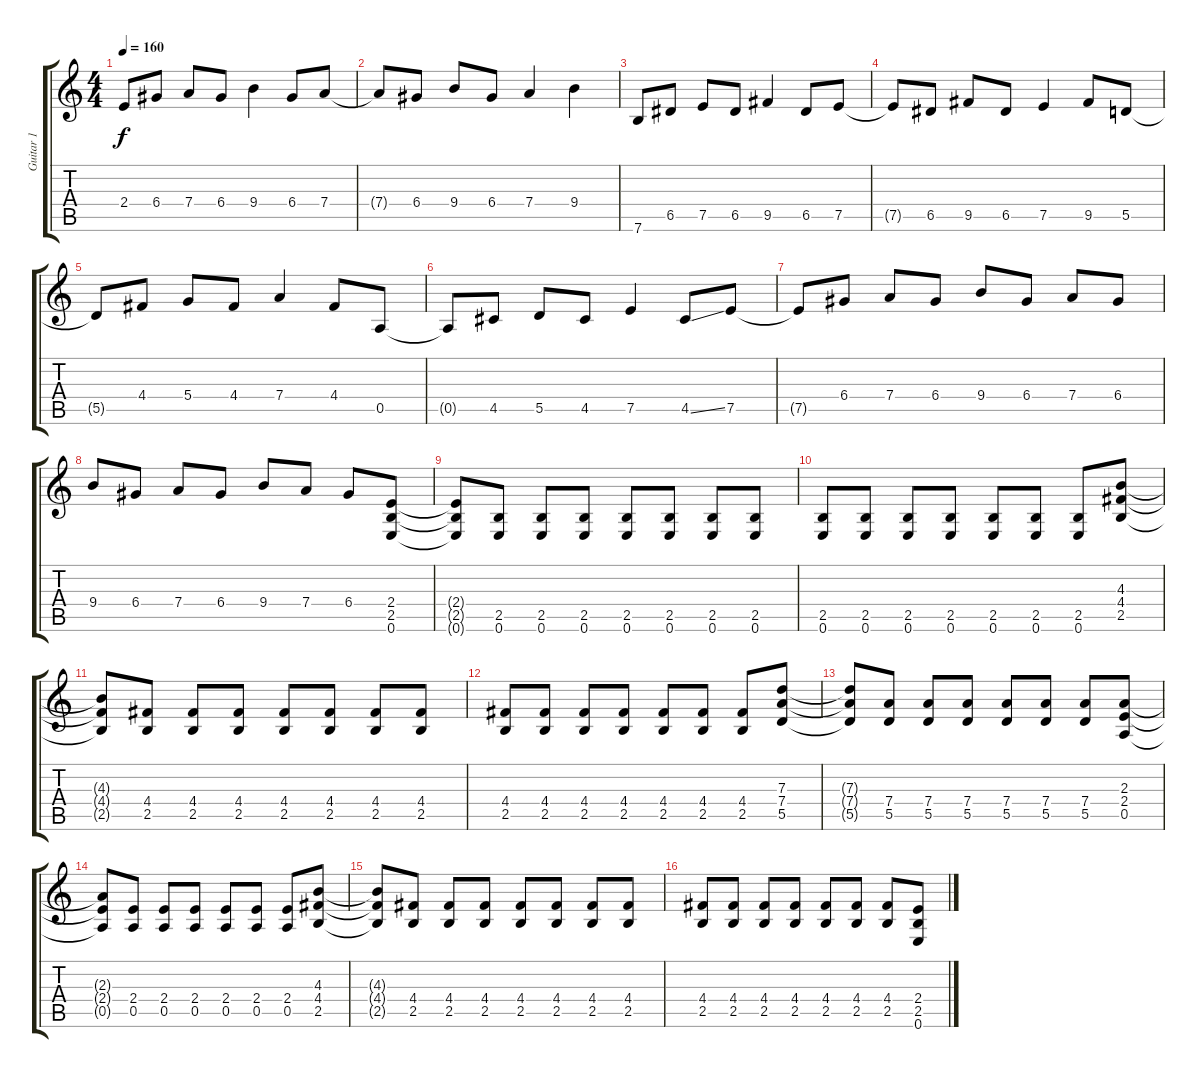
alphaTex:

\track ("Guitar 1" "Guitar 1") {instrument distortionguitar}
\staff {score tabs}
\tuning (E4 B3 G3 D3 A2 E2) {hide}
\ts (4 4)
\tempo 160
\clef g2
\ks c
2.4{t}.8{dy f} 6.4.8 7.4.8 6.4.8 9.4.4 6.4.8 7.4.8 |
7.4{t}.8 6.4.8 9.4.8 6.4.8 7.4.4 9.4.4 |
7.6.8 6.5.8 7.5.8 6.5.8 9.5.4 6.5.8 7.5.8 |
7.5{t}.8 6.5.8 9.5.8 6.5.8 7.5.4 9.5.8 5.5.8 |
5.5{t}.8 4.4.8 5.4.8 4.4.8 7.4.4 4.4.8 0.5.8 |
0.5{t}.8 4.5.8 5.5.8 4.5.8 7.5.4 4.5{ss}.8 7.5.8 |
7.5{t}.8 6.4.8 7.4.8 6.4.8 9.4.8 6.4.8 7.4.8 6.4.8 |
9.4.8 6.4.8 7.4.8 6.4.8 9.4.8 7.4.8 6.4.8 (2.4 2.5 0.6).8 |
(2.4{t} 2.5{t} 0.6{t}).8 (2.5 0.6).8 (2.5 0.6).8 (2.5 0.6).8 (2.5 0.6).8 (2.5 0.6).8 (2.5 0.6).8 (2.5 0.6).8 |
(2.5 0.6).8 (2.5 0.6).8 (2.5 0.6).8 (2.5 0.6).8 (2.5 0.6).8 (2.5 0.6).8 (2.5 0.6).8 (4.3 4.4 2.5).8 |
(4.3{t} 4.4{t} 2.5{t}).8 (4.4 2.5).8 (4.4 2.5).8 (4.4 2.5).8 (4.4 2.5).8 (4.4 2.5).8 (4.4 2.5).8 (4.4 2.5).8 |
(4.4 2.5).8 (4.4 2.5).8 (4.4 2.5).8 (4.4 2.5).8 (4.4 2.5).8 (4.4 2.5).8 (4.4 2.5).8 (7.3 7.4 5.5).8 |
(7.3{t} 7.4{t} 5.5{t}).8 (7.4 5.5).8 (7.4 5.5).8 (7.4 5.5).8 (7.4 5.5).8 (7.4 5.5).8 (7.4 5.5).8 (2.3 2.4 0.5).8 |
(2.3{t} 2.4{t} 0.5{t}).8 (2.4 0.5).8 (2.4 0.5).8 (2.4 0.5).8 (2.4 0.5).8 (2.4 0.5).8 (2.4 0.5).8 (4.3 4.4 2.5).8 |
(4.3{t} 4.4{t} 2.5{t}).8 (4.4 2.5).8 (4.4 2.5).8 (4.4 2.5).8 (4.4 2.5).8 (4.4 2.5).8 (4.4 2.5).8 (4.4 2.5).8 |
(4.4 2.5).8 (4.4 2.5).8 (4.4 2.5).8 (4.4 2.5).8 (4.4 2.5).8 (4.4 2.5).8 (4.4 2.5).8 (2.4 2.5 0.6).8
